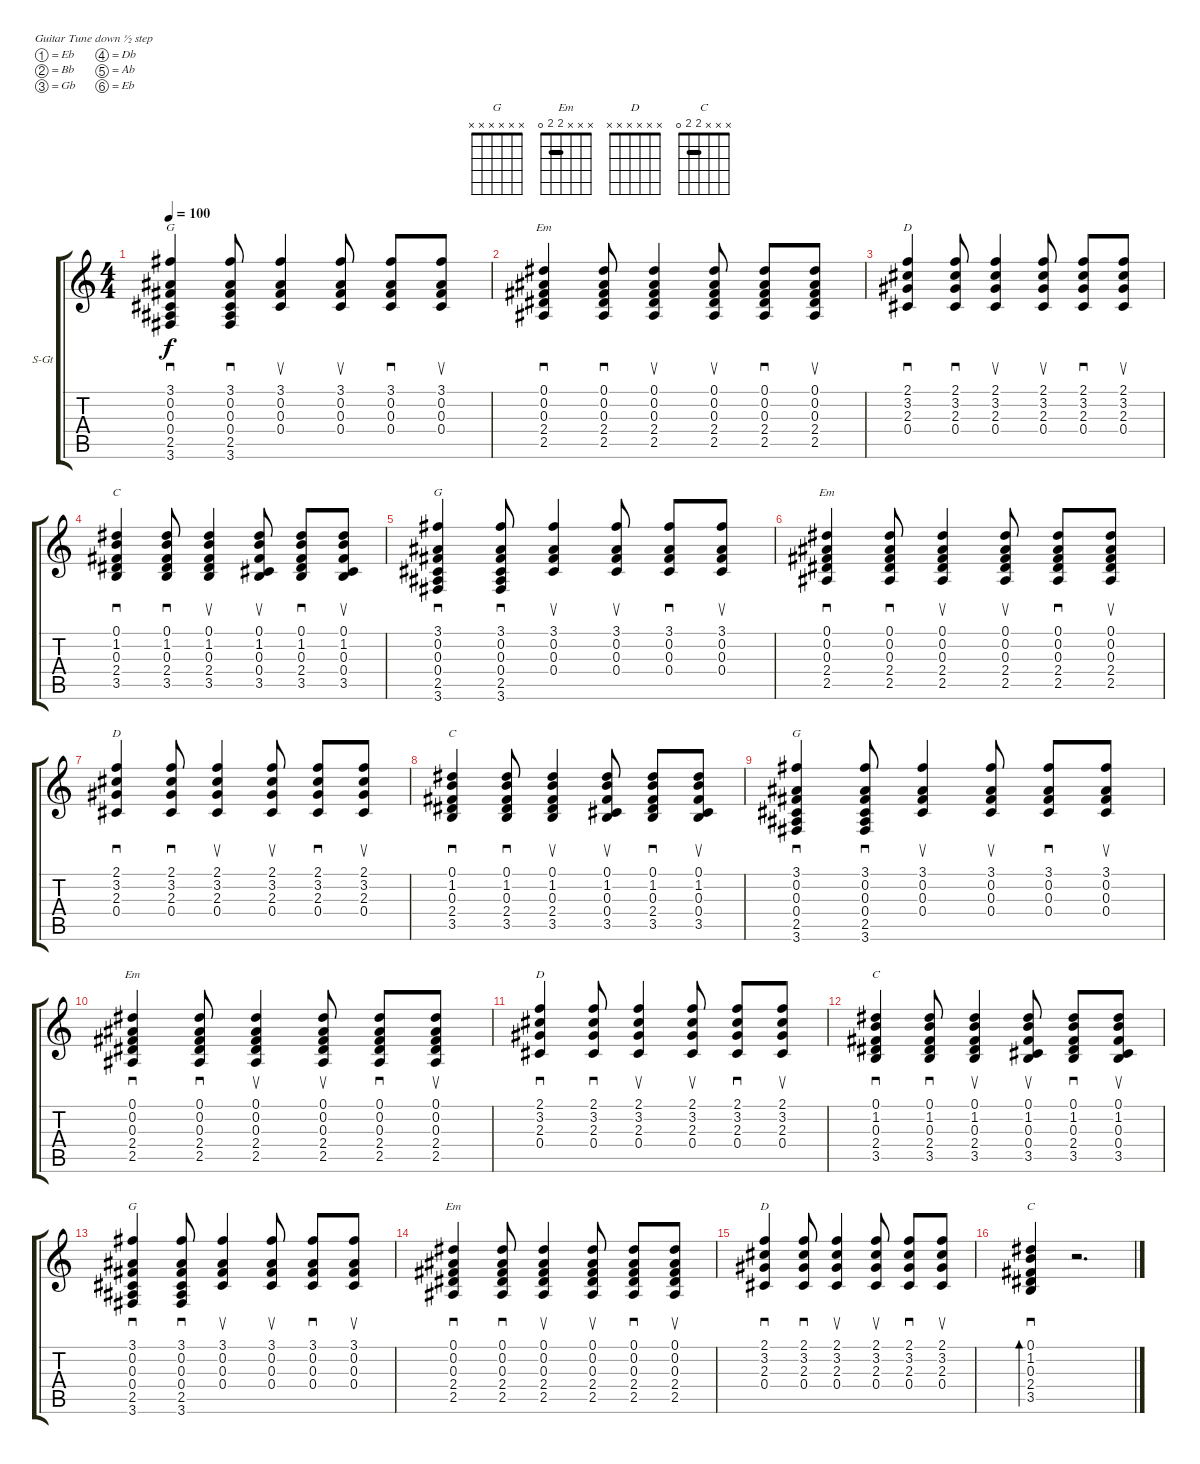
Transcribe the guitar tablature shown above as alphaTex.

\bracketExtendMode groupsimilarinstruments
\firstSystemTrackNameOrientation horizontal
\otherSystemsTrackNameOrientation horizontal
\track ("½Ú×à¼ªËû" "S-Gt") {instrument acousticguitarsteel}
\staff {score tabs}
\tuning (Eb4 Bb3 Gb3 Db3 Ab2 Eb2)
\chord ("G" x x x x x x)
\chord ("Em" x x x 2 2 0) {barre 2}
\chord ("D" x x x x x x)
\chord ("C" x x x 2 2 0) {barre 2}
\ts (4 4)
\tempo 100
\clef g2
\ks c
(3.1 0.2 0.3 0.4 2.5 3.6).4{sd ch "G" dy f} (3.1 0.2 0.3 0.4 2.5 3.6).8{sd} (3.1 0.2 0.3 0.4).4{su} (3.1 0.2 0.3 0.4).8{su} (3.1 0.2 0.3 0.4).8{sd} (3.1 0.2 0.3 0.4).8{su} |
(0.1 0.2 0.3 2.4 2.5).4{sd ch "Em"} (0.1 0.2 0.3 2.4 2.5).8{sd} (0.1 0.2 0.3 2.4 2.5).4{su} (0.1 0.2 0.3 2.4 2.5).8{su} (0.1 0.2 0.3 2.4 2.5).8{sd} (0.1 0.2 0.3 2.4 2.5).8{su} |
(2.1 3.2 2.3 0.4).4{sd ch "D"} (2.1 3.2 2.3 0.4).8{sd} (2.1 3.2 2.3 0.4).4{su} (2.1 3.2 2.3 0.4).8{su} (2.1 3.2 2.3 0.4).8{sd} (2.1 3.2 2.3 0.4).8{su} |
(0.1 1.2 0.3 2.4 3.5).4{sd ch "C"} (0.1 1.2 0.3 2.4 3.5).8{sd} (0.1 1.2 0.3 2.4 3.5).4{su} (0.1 1.2 0.3 0.4 3.5).8{su} (0.1 1.2 0.3 2.4 3.5).8{sd} (0.1 1.2 0.3 0.4 3.5).8{su} |
(3.1 0.2 0.3 0.4 2.5 3.6).4{sd ch "G"} (3.1 0.2 0.3 0.4 2.5 3.6).8{sd} (3.1 0.2 0.3 0.4).4{su} (3.1 0.2 0.3 0.4).8{su} (3.1 0.2 0.3 0.4).8{sd} (3.1 0.2 0.3 0.4).8{su} |
(0.1 0.2 0.3 2.4 2.5).4{sd ch "Em"} (0.1 0.2 0.3 2.4 2.5).8{sd} (0.1 0.2 0.3 2.4 2.5).4{su} (0.1 0.2 0.3 2.4 2.5).8{su} (0.1 0.2 0.3 2.4 2.5).8{sd} (0.1 0.2 0.3 2.4 2.5).8{su} |
(2.1 3.2 2.3 0.4).4{sd ch "D"} (2.1 3.2 2.3 0.4).8{sd} (2.1 3.2 2.3 0.4).4{su} (2.1 3.2 2.3 0.4).8{su} (2.1 3.2 2.3 0.4).8{sd} (2.1 3.2 2.3 0.4).8{su} |
(0.1 1.2 0.3 2.4 3.5).4{sd ch "C"} (0.1 1.2 0.3 2.4 3.5).8{sd} (0.1 1.2 0.3 2.4 3.5).4{su} (0.1 1.2 0.3 0.4 3.5).8{su} (0.1 1.2 0.3 2.4 3.5).8{sd} (0.1 1.2 0.3 0.4 3.5).8{su} |
(3.1 0.2 0.3 0.4 2.5 3.6).4{sd ch "G"} (3.1 0.2 0.3 0.4 2.5 3.6).8{sd} (3.1 0.2 0.3 0.4).4{su} (3.1 0.2 0.3 0.4).8{su} (3.1 0.2 0.3 0.4).8{sd} (3.1 0.2 0.3 0.4).8{su} |
(0.1 0.2 0.3 2.4 2.5).4{sd ch "Em"} (0.1 0.2 0.3 2.4 2.5).8{sd} (0.1 0.2 0.3 2.4 2.5).4{su} (0.1 0.2 0.3 2.4 2.5).8{su} (0.1 0.2 0.3 2.4 2.5).8{sd} (0.1 0.2 0.3 2.4 2.5).8{su} |
(2.1 3.2 2.3 0.4).4{sd ch "D"} (2.1 3.2 2.3 0.4).8{sd} (2.1 3.2 2.3 0.4).4{su} (2.1 3.2 2.3 0.4).8{su} (2.1 3.2 2.3 0.4).8{sd} (2.1 3.2 2.3 0.4).8{su} |
(0.1 1.2 0.3 2.4 3.5).4{sd ch "C"} (0.1 1.2 0.3 2.4 3.5).8{sd} (0.1 1.2 0.3 2.4 3.5).4{su} (0.1 1.2 0.3 0.4 3.5).8{su} (0.1 1.2 0.3 2.4 3.5).8{sd} (0.1 1.2 0.3 0.4 3.5).8{su} |
(3.1 0.2 0.3 0.4 2.5 3.6).4{sd ch "G"} (3.1 0.2 0.3 0.4 2.5 3.6).8{sd} (3.1 0.2 0.3 0.4).4{su} (3.1 0.2 0.3 0.4).8{su} (3.1 0.2 0.3 0.4).8{sd} (3.1 0.2 0.3 0.4).8{su} |
(0.1 0.2 0.3 2.4 2.5).4{sd ch "Em"} (0.1 0.2 0.3 2.4 2.5).8{sd} (0.1 0.2 0.3 2.4 2.5).4{su} (0.1 0.2 0.3 2.4 2.5).8{su} (0.1 0.2 0.3 2.4 2.5).8{sd} (0.1 0.2 0.3 2.4 2.5).8{su} |
(2.1 3.2 2.3 0.4).4{sd ch "D"} (2.1 3.2 2.3 0.4).8{sd} (2.1 3.2 2.3 0.4).4{su} (2.1 3.2 2.3 0.4).8{su} (2.1 3.2 2.3 0.4).8{sd} (2.1 3.2 2.3 0.4).8{su} |
(0.1 1.2 0.3 2.4 3.5).4{sd bd 480 ch "C"} r.2{d}
